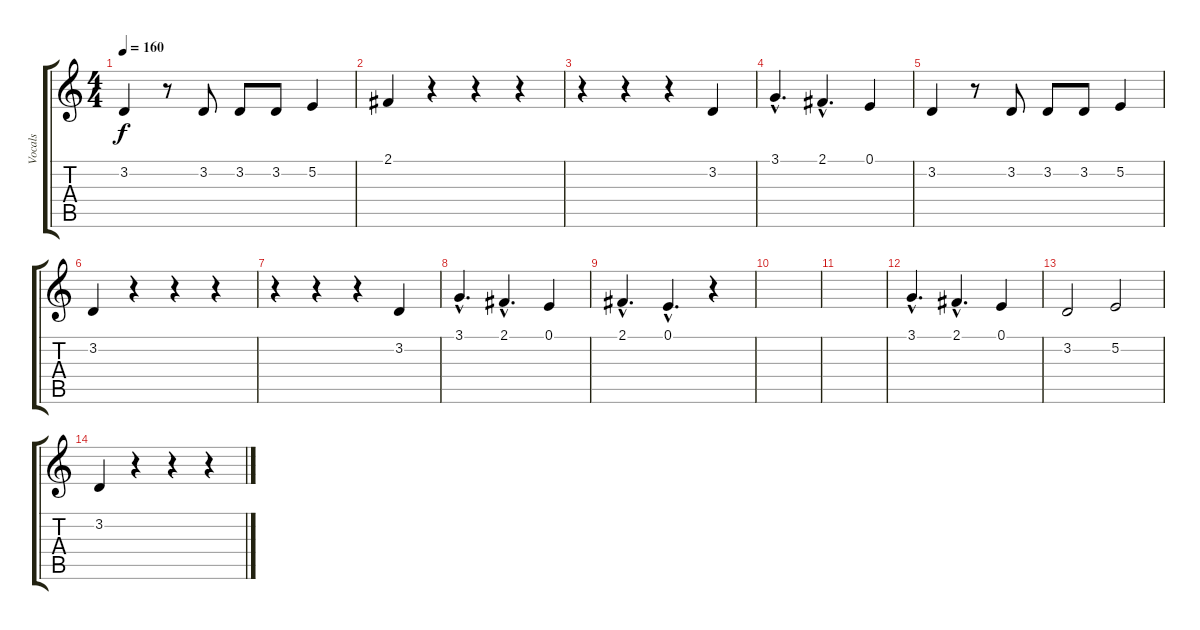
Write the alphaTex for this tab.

\track ("Vocals" "Vocals") {instrument oboe}
\staff {score tabs}
\tuning (E4 B3 G3 D3 A2 E2) {hide}
\ts (4 4)
\tempo 160
\clef g2
\ks c
3.2{t}.4{dy f} r.8 3.2.8 3.2.8 3.2.8 5.2.4 |
2.1.4 r.4 r.4 r.4 |
r.4 r.4 r.4 3.2.4 |
3.1{hac}.4{d} 2.1{hac}.4{d} 0.1.4 |
3.2.4 r.8 3.2.8 3.2.8 3.2.8 5.2.4 |
3.2.4 r.4 r.4 r.4 |
r.4 r.4 r.4 3.2.4 |
3.1{hac}.4{d} 2.1{hac}.4{d} 0.1.4 |
2.1{hac}.4{d} 0.1{hac}.4{d} r.4 |
|
|
3.1{hac}.4{d} 2.1{hac}.4{d} 0.1.4 |
3.2.2 5.2.2 |
3.2.4 r.4 r.4 r.4
